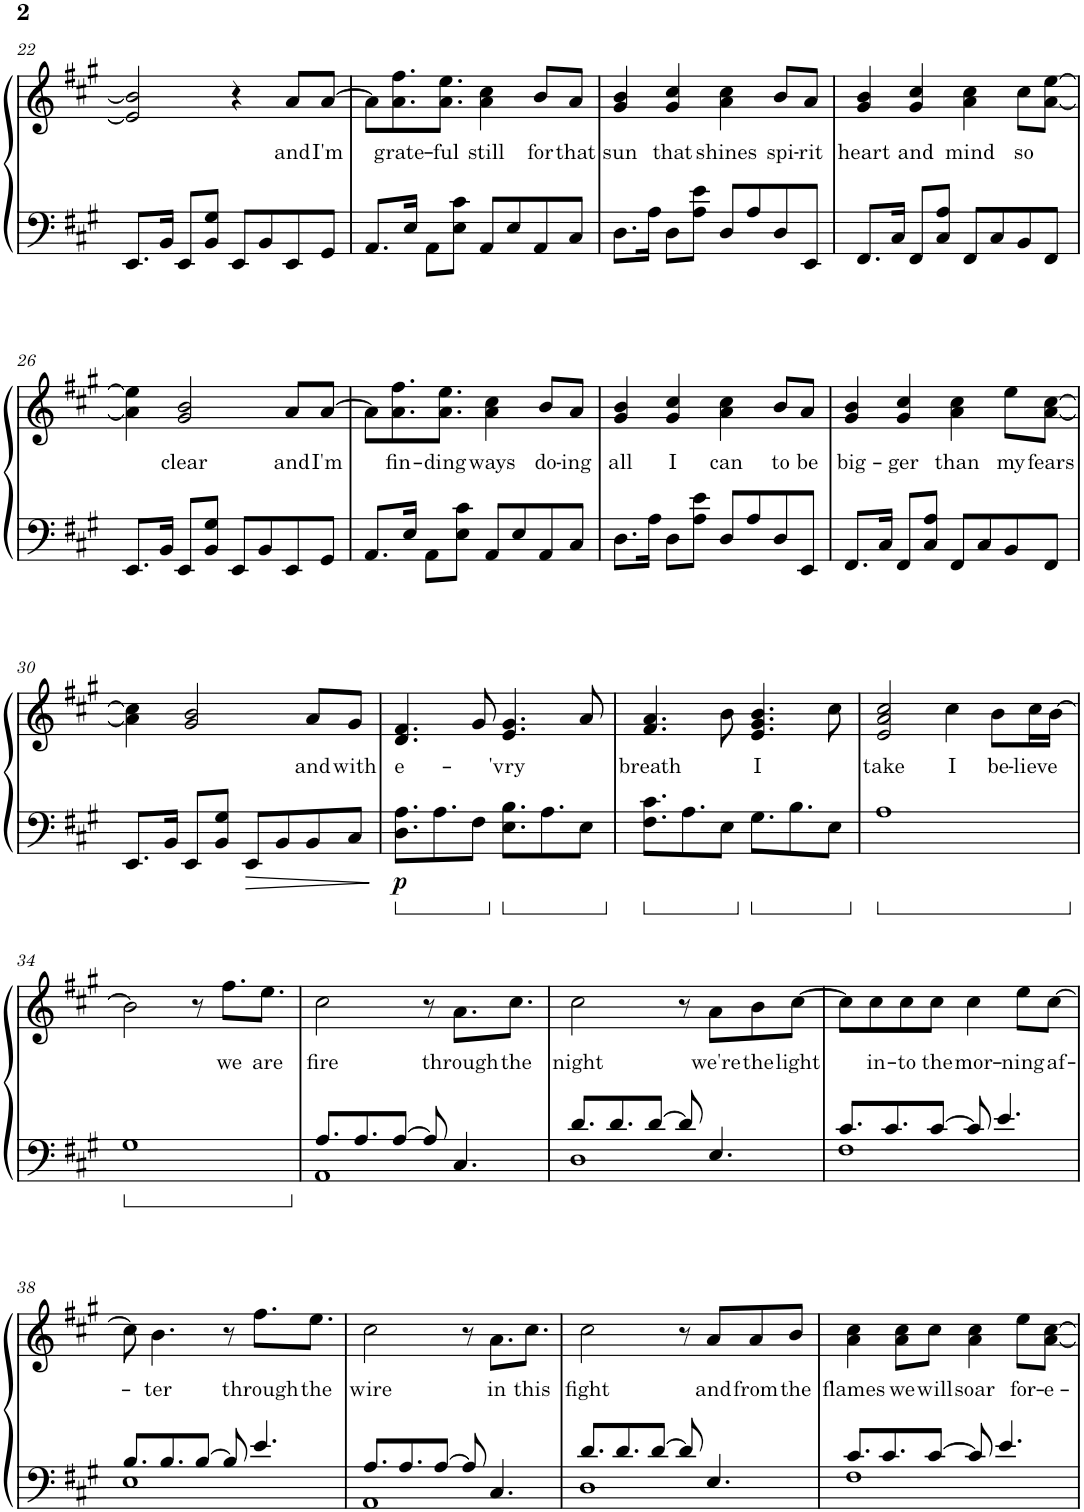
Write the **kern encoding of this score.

**kern	**kern	**text	**dynam
*part1	*part1	*part1	*part1
*staff2	*staff1	*staff1	*staff1/2
*I"Piano	*	*	*
*I'Pno.	*	*	*
!!LO:PB:g=z
*clefF4	*clefG2	*	*
*k[f#c#g#]	*k[f#c#g#]	*	*
*M4/4	*M4/4	*	*
=22	=22	=22	=22
8.EE/L	2e/] 2b/]	.	.
16BB/Jk	.	.	.
8EE/L	.	.	.
8BB/ 8G#/J	.	.	.
8EE/L	4r	.	.
8BB/	.	.	.
!	!	!LO:LY:b	!
8EE/	8a/L	and	.
!	!	!LO:LY:b	!
8GG#/J	[8a/J	I'm	.
=23	=23	=23	=23
8.AA/L	8a\L]	.	.
!	!	!LO:LY:b	!
.	8.a\ 8.ff#\	grate-	.
16E/Jk	.	.	.
8AA\L	.	.	.
!	!	!LO:LY:b	!
.	8.a\ 8.ee\J	-ful	.
8E\ 8c#\J	.	.	.
!	!	!LO:LY:b	!
8AA/L	4a\ 4cc#\	still	.
8E/	.	.	.
!	!	!LO:LY:b	!
8AA/	8b/L	for	.
!	!	!LO:LY:b	!
8C#/J	8a/J	that	.
=24	=24	=24	=24
!	!	!LO:LY:b	!
8.D\L	4g#/ 4b/	sun	.
16A\Jk	.	.	.
!	!	!LO:LY:b	!
8D\L	4g#/ 4cc#/	that	.
8A\ 8e\J	.	.	.
!	!	!LO:LY:b	!
8D/L	4a\ 4cc#\	shines	.
8A/	.	.	.
!	!	!LO:LY:b	!
8D/	8b/L	spi-	.
!	!	!LO:LY:b	!
8EE/J	8a/J	-rit	.
=25	=25	=25	=25
!	!	!LO:LY:b	!
8.FF#/L	4g#/ 4b/	heart	.
16C#/Jk	.	.	.
!	!	!LO:LY:b	!
8FF#/L	4g#/ 4cc#/	and	.
8C#/ 8A/J	.	.	.
!	!	!LO:LY:b	!
8FF#/L	4a\ 4cc#\	mind	.
8C#/	.	.	.
!	!	!LO:LY:b	!
8BB/	8cc#\L	so	.
8FF#/J	[8a\ [8ee\J	.	.
!!LO:LB:g=z
=26	=26	=26	=26
8.EE/L	4a\] 4ee\]	.	.
16BB/Jk	.	.	.
!	!	!LO:LY:b	!
8EE/L	2g#/ 2b/	clear	.
8BB/ 8G#/J	.	.	.
8EE/L	.	.	.
8BB/	.	.	.
!	!	!LO:LY:b	!
8EE/	8a/L	and	.
!	!	!LO:LY:b	!
8GG#/J	[8a/J	I'm	.
=27	=27	=27	=27
8.AA/L	8a\L]	.	.
!	!	!LO:LY:b	!
.	8.a\ 8.ff#\	fin-	.
16E/Jk	.	.	.
8AA\L	.	.	.
!	!	!LO:LY:b	!
.	8.a\ 8.ee\J	-ding	.
8E\ 8c#\J	.	.	.
!	!	!LO:LY:b	!
8AA/L	4a\ 4cc#\	ways	.
8E/	.	.	.
!	!	!LO:LY:b	!
8AA/	8b/L	do-	.
!	!	!LO:LY:b	!
8C#/J	8a/J	-ing	.
=28	=28	=28	=28
!	!	!LO:LY:b	!
8.D\L	4g#/ 4b/	all	.
16A\Jk	.	.	.
!	!	!LO:LY:b	!
8D\L	4g#/ 4cc#/	I	.
8A\ 8e\J	.	.	.
!	!	!LO:LY:b	!
8D/L	4a\ 4cc#\	can	.
8A/	.	.	.
!	!	!LO:LY:b	!
8D/	8b/L	to	.
!	!	!LO:LY:b	!
8EE/J	8a/J	be	.
=29	=29	=29	=29
!	!	!LO:LY:b	!
8.FF#/L	4g#/ 4b/	big-	.
16C#/Jk	.	.	.
!	!	!LO:LY:b	!
8FF#/L	4g#/ 4cc#/	-ger	.
8C#/ 8A/J	.	.	.
!	!	!LO:LY:b	!
8FF#/L	4a\ 4cc#\	than	.
8C#/	.	.	.
!	!	!LO:LY:b	!
8BB/	8ee\L	my	.
!	!	!LO:LY:b	!
8FF#/J	[8a\ [8cc#\J	fears	.
!!LO:LB:g=z
=30	=30	=30	=30
8.EE/L	4a\] 4cc#\]	.	.
16BB/Jk	.	.	.
8EE/L	2g#/ 2b/	.	.
8BB/ 8G#/J	.	.	.
8EE/L	.	.	.
8BB/	.	.	.
!	!	!LO:LY:b	!
8BB/	8a/L	and	.
!	!	!LO:LY:b	!
8C#/J	8g#/J	with	.
=31	=31	=31	=31
!	!	!LO:LY:b	!LO:DY:b=2
8.D\ 8.A\L	4.d/ 4.f#/	e-	p
8.A\	.	.	.
8F#\J	8g#/	.	.
!	!	!LO:LY:b	!
8.E\ 8.B\L	4.e/ 4.g#/	-'vry	.
8.A\	.	.	.
8E\J	8a/	.	.
=32	=32	=32	=32
!	!	!LO:LY:b	!
8.F#\ 8.c#\L	4.f#/ 4.a/	breath	.
8.A\	.	.	.
8E\J	8b\	.	.
!	!	!LO:LY:b	!
8.G#\L	4.e/ 4.g#/ 4.b/	I	.
8.B\	.	.	.
8E\J	8cc#\	.	.
=33	=33	=33	=33
!	!	!LO:LY:b	!
1A	2e/ 2a/ 2cc#/	take	.
!	!	!LO:LY:b	!
.	4cc#\	I	.
!	!	!LO:LY:b	!
.	8b\L	be-	.
!	!	!LO:LY:b	!
.	16cc#\L	-lieve	.
.	[16b\JJ	.	.
!!LO:LB:g=z
=34	=34	=34	=34
1G#	2b\]	.	.
.	8r	.	.
!	!	!LO:LY:b	!
.	8.ff#\L	we	.
!	!	!LO:LY:b	!
.	8.ee\J	are	.
=35	=35	=35	=35
*^	*	*	*
!	!	!	!LO:LY:b	!
8.A/L	1AA	2cc#\	fire	.
8.A/	.	.	.	.
[8A/J	.	.	.	.
8A/]	.	8r	.	.
!	!	!	!LO:LY:b	!
4.C#/	.	8.a\L	through	.
!	!	!	!LO:LY:b	!
.	.	8.cc#\J	the	.
=36	=36	=36	=36	=36
!	!	!	!LO:LY:b	!
8.d/L	1D	2cc#\	night	.
8.d/	.	.	.	.
[8d/J	.	.	.	.
8d/]	.	8r	.	.
!	!	!	!LO:LY:b	!
4.E/	.	8a\L	we're	.
!	!	!	!LO:LY:b	!
.	.	8b\	the	.
!	!	!	!LO:LY:b	!
.	.	[8cc#\J	light	.
=37	=37	=37	=37	=37
8.c#/L	1F#	8cc#\L]	.	.
!	!	!	!LO:LY:b	!
.	.	8cc#\	in-	.
8.c#/	.	.	.	.
!	!	!	!LO:LY:b	!
.	.	8cc#\	-to	.
!	!	!	!LO:LY:b	!
[8c#/J	.	8cc#\J	the	.
!	!	!	!LO:LY:b	!
8c#/]	.	4cc#\	mor-	.
4.e/	.	.	.	.
!	!	!	!LO:LY:b	!
.	.	8ee\L	-ning	.
!	!	!	!LO:LY:b	!
.	.	[8cc#\J	af-	.
!!LO:LB:g=z
=38	=38	=38	=38	=38
8.B/L	1E	8cc#\]	.	.
!	!	!	!LO:LY:b	!
.	.	4.b\	-ter	.
8.B/	.	.	.	.
[8B/J	.	.	.	.
8B/]	.	8r	.	.
!	!	!	!LO:LY:b	!
4.e/	.	8.ff#\L	through	.
!	!	!	!LO:LY:b	!
.	.	8.ee\J	the	.
=39	=39	=39	=39	=39
!	!	!	!LO:LY:b	!
8.A/L	1AA	2cc#\	wire	.
8.A/	.	.	.	.
[8A/J	.	.	.	.
8A/]	.	8r	.	.
!	!	!	!LO:LY:b	!
4.C#/	.	8.a\L	in	.
!	!	!	!LO:LY:b	!
.	.	8.cc#\J	this	.
=40	=40	=40	=40	=40
!	!	!	!LO:LY:b	!
8.d/L	1D	2cc#\	fight	.
8.d/	.	.	.	.
[8d/J	.	.	.	.
8d/]	.	8r	.	.
!	!	!	!LO:LY:b	!
4.E/	.	8a/L	and	.
!	!	!	!LO:LY:b	!
.	.	8a/	from	.
!	!	!	!LO:LY:b	!
.	.	8b/J	the	.
=41	=41	=41	=41	=41
!	!	!	!LO:LY:b	!
8.c#/L	1F#	4a\ 4cc#\	flames	.
8.c#/	.	.	.	.
!	!	!	!LO:LY:b	!
.	.	8a\ 8cc#\L	we	.
!	!	!	!LO:LY:b	!
[8c#/J	.	8cc#\J	will	.
!	!	!	!LO:LY:b	!
8c#/]	.	4a\ 4cc#\	soar	.
4.e/	.	.	.	.
!	!	!	!LO:LY:b	!
.	.	8ee\L	for-	.
!	!	!	!LO:LY:b	!
.	.	[8a\ [8cc#\J	-e-	.
*v	*v	*	*	*
=	=	=	=
*-	*-	*-	*-
